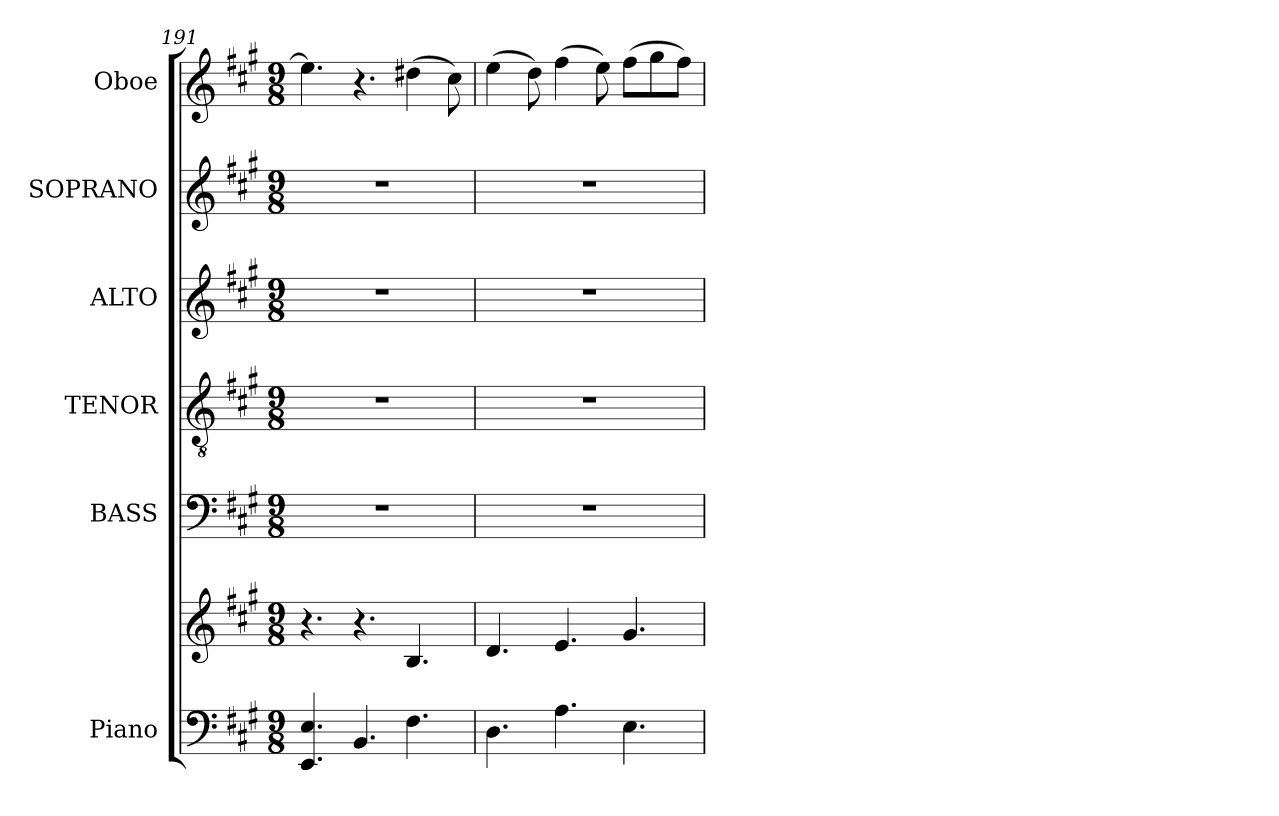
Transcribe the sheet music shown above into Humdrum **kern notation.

**kern	**kern	**kern	**kern	**kern	**kern	**kern
*part6	*part6	*part5	*part4	*part3	*part2	*part1
*staff7	*staff6	*staff5	*staff4	*staff3	*staff2	*staff1
*I"Piano	*	*I"BASS	*I"TENOR	*I"ALTO	*I"SOPRANO	*I"Oboe
*I'Pno.	*	*I'B.	*I'T.	*I'A.	*I'S.	*I'Ob.
*clefF4	*clefG2	*clefF4	*clefGv2	*clefG2	*clefG2	*clefG2
*	*	*	*ITrd7c12	*	*	*
*k[f#c#g#]	*k[f#c#g#]	*k[f#c#g#]	*k[f#c#g#]	*k[f#c#g#]	*k[f#c#g#]	*k[f#c#g#]
*A:	*A:	*A:	*A:	*A:	*A:	*A:
*M9/8	*M9/8	*M9/8	*M9/8	*M9/8	*M9/8	*M9/8
=191	=191	=191	=191	=191	=191	=191
!	!	!LO:N:vis=1	!LO:N:vis=1	!LO:N:vis=1	!LO:N:vis=1	!
4.EEi/ 4.Ei	4.r	8%9r	8%9r	8%9r	8%9r	4.eei\]
4.BBi/	4.r	.	.	.	.	4.r
4.F#i\	4.Bi/	.	.	.	.	(4dd#Xi\
.	.	.	.	.	.	8cc#i\)
=192	=192	=192	=192	=192	=192	=192
!	!	!LO:N:vis=1	!LO:N:vis=1	!LO:N:vis=1	!LO:N:vis=1	!
4.Di\	4.di/	8%9r	8%9r	8%9r	8%9r	(4eei\
.	.	.	.	.	.	8ddi\)
4.Ai\	4.ei/	.	.	.	.	(4ff#i\
.	.	.	.	.	.	8eei\)
4.Ei\	4.g#i/	.	.	.	.	(8ff#i\L
.	.	.	.	.	.	8gg#i\
.	.	.	.	.	.	8ff#i\J)
=	=	=	=	=	=	=
*-	*-	*-	*-	*-	*-	*-
